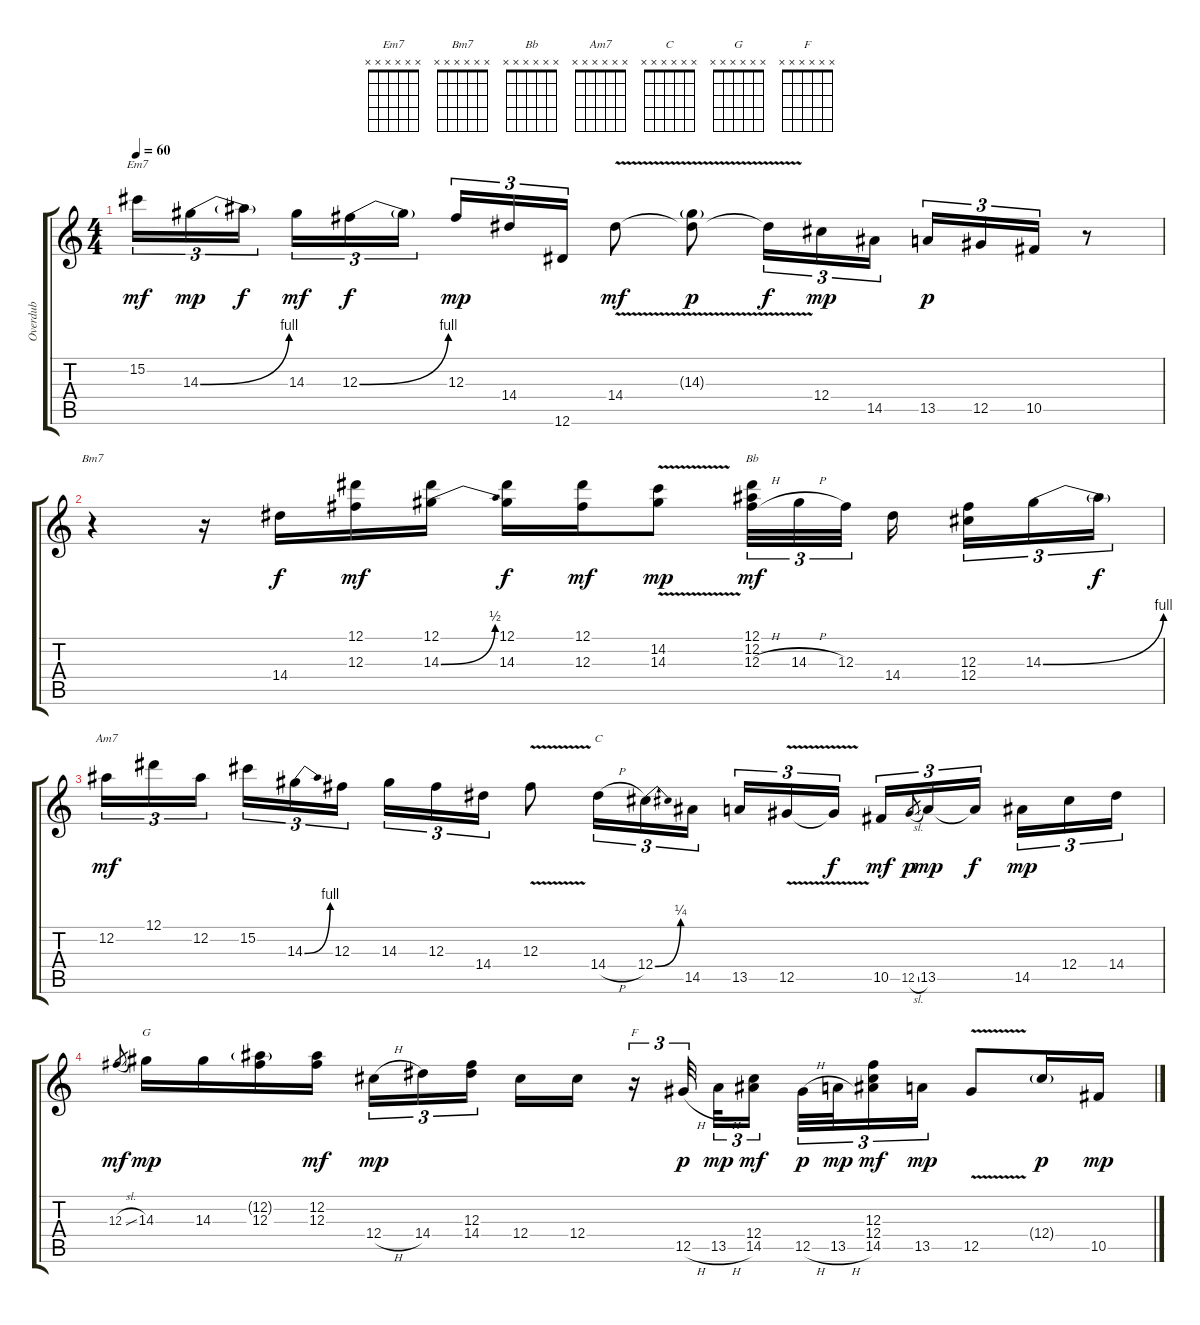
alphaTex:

\track ("Overdub" "Overdub") {instrument fretlessbass}
\staff {score tabs}
\tuning (Eb4 Bb3 Gb3 Db3 Ab2 Eb2) {hide}
\chord ("Em7" x x x x x x)
\chord ("Bm7" x x x x x x)
\chord ("Bb" x x x x x x)
\chord ("Am7" x x x x x x)
\chord ("C" x x x x x x)
\chord ("G" x x x x x x)
\chord ("F" x x x x x x)
\ts (4 4)
\tempo 60
\clef g2
\ks c
15.2.16{tu (3 2) ch "Em7" dy mf} 14.3{be (bend 0 0 60 4)}.16{tu (3 2) dy mp} 14.3{t}.16{tu (3 2) dy f} 14.3.16{tu (3 2) dy mf} 12.3{be (bend 0 0 60 4)}.16{tu (3 2) dy f} 12.3{t}.16{tu (3 2)} 12.3.16{tu (3 2) dy mp} 14.4.16{tu (3 2)} 12.6.16{tu (3 2)} 14.4{v}.8{dy mf} (14.3{v g} 14.4{v t}).8{dy p} 14.4{t}.16{tu (3 2) dy f} 12.4.16{tu (3 2) dy mp} 14.5.16{tu (3 2)} 13.5.16{tu (3 2) dy p} 12.5.16{tu (3 2)} 10.5.16{tu (3 2)} r.8 |
r.4{ch "Bm7"} r.16 14.4.16{dy f} (12.1 12.3).16{dy mf} (12.1 14.3{be (bend 0 0 60 2)}).16 (12.1 14.3).16{dy f} (12.1 12.3).16{dy mf} (14.2{v} 14.3{v}).8{dy mp} (12.1 12.2 12.3{h}).32{tu (3 2) ch "Bb" dy mf} 14.3{h}.32{tu (3 2)} 12.3.32{tu (3 2)} 14.4.16 (12.3 12.4).16{tu (3 2)} 14.3{be (bend 0 0 60 4)}.16{tu (3 2)} 14.3{t}.16{tu (3 2) dy f} |
12.2.16{tu (3 2) ch "Am7" dy mf} 12.1.16{tu (3 2)} 12.2.16{tu (3 2)} 15.2.16{tu (3 2)} 14.3{be (bend 0 0 60 4)}.16{tu (3 2)} 12.3.16{tu (3 2)} 14.3.16{tu (3 2)} 12.3.16{tu (3 2)} 14.4.16{tu (3 2)} 12.3{v}.8 14.4{h}.16{tu (3 2) ch "C"} 12.4{be (bend 0 0 60 1)}.16{tu (3 2)} 14.5.16{tu (3 2)} 13.5.16{tu (3 2)} 12.5{v}.16{tu (3 2)} 12.5{t}.16{tu (3 2) dy f} 10.5.16{tu (3 2) dy mf} 12.5{sl}.8{gr dy p} 13.5.16{tu (3 2) dy mp} 13.5{t}.16{tu (3 2) dy f} 14.5.16{tu (3 2) dy mp} 12.4.16{tu (3 2)} 14.4.16{tu (3 2)} |
12.3{sl}.8{gr dy mf} 14.3.16{ch "G" dy mp} 14.3.16 (12.2{g} 12.3).16 (12.2 12.3).16{dy mf} 12.4{h}.16{tu (3 2) dy mp} 14.4.16{tu (3 2)} (12.3 14.4).16{tu (3 2)} 12.4.16 12.4.16 r.16{tu (3 2) ch "F"} 12.5{h}.32{tu (3 2) dy p} 13.5{h}.32{tu (3 2) dy mp} (12.4 14.5).16{tu (3 2) dy mf} 12.5{h}.32{tu (3 2) dy p} 13.5{h}.32{tu (3 2) dy mp} (12.3 12.4 14.5).16{tu (3 2) dy mf} 13.5.16{tu (3 2) dy mp} 12.5{v}.8 12.4{g}.16{dy p} 10.5.16{dy mp}
